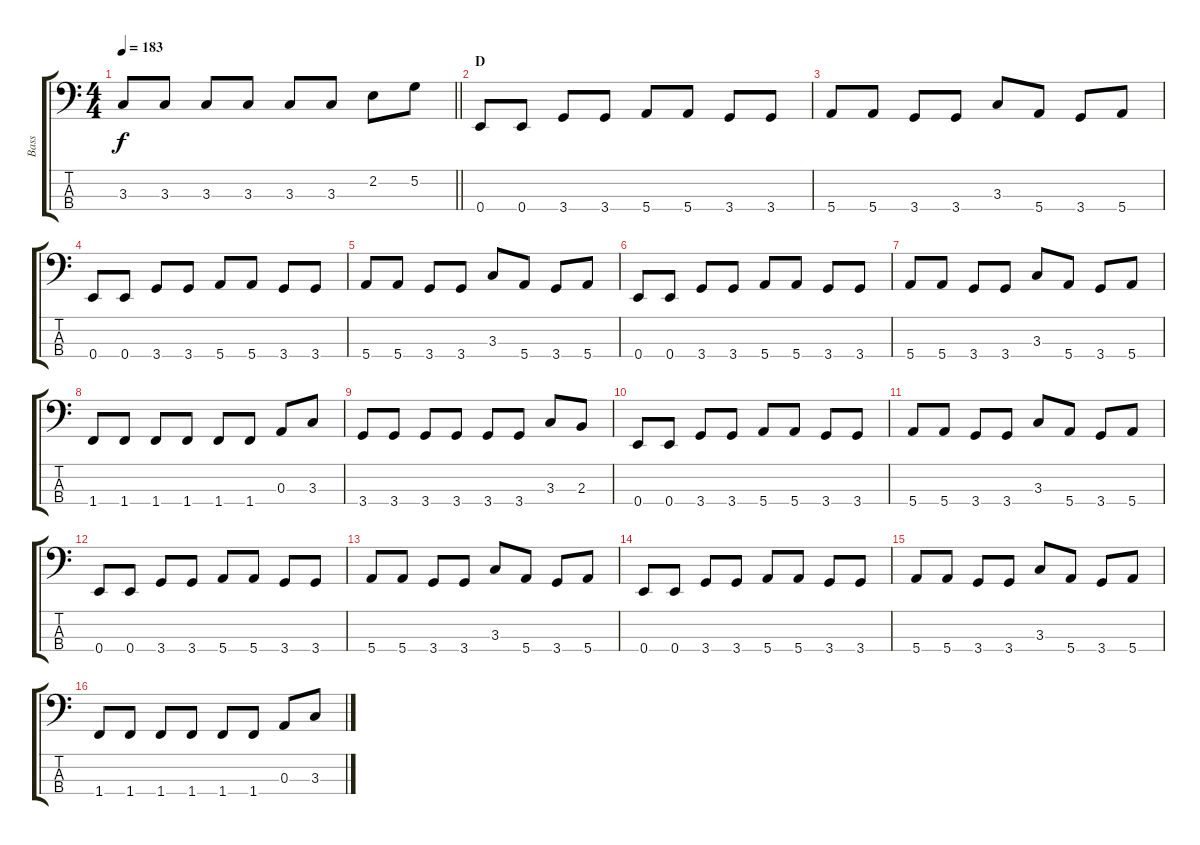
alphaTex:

\track ("Bass" "Bass") {instrument electricbassfinger}
\staff {score tabs}
\tuning (G2 D2 A1 E1) {hide}
\ts (4 4)
\tempo 183
\clef f4
\barLineRight lightlight
\ks c
3.3.8{dy f} 3.3.8 3.3.8 3.3.8 3.3.8 3.3.8 2.2.8 5.2.8 |
\section ("" "D")
0.4.8 0.4.8 3.4.8 3.4.8 5.4.8 5.4.8 3.4.8 3.4.8 |
5.4.8 5.4.8 3.4.8 3.4.8 3.3.8 5.4.8 3.4.8 5.4.8 |
0.4.8 0.4.8 3.4.8 3.4.8 5.4.8 5.4.8 3.4.8 3.4.8 |
5.4.8 5.4.8 3.4.8 3.4.8 3.3.8 5.4.8 3.4.8 5.4.8 |
0.4.8 0.4.8 3.4.8 3.4.8 5.4.8 5.4.8 3.4.8 3.4.8 |
5.4.8 5.4.8 3.4.8 3.4.8 3.3.8 5.4.8 3.4.8 5.4.8 |
1.4.8 1.4.8 1.4.8 1.4.8 1.4.8 1.4.8 0.3.8 3.3.8 |
3.4.8 3.4.8 3.4.8 3.4.8 3.4.8 3.4.8 3.3.8 2.3.8 |
0.4.8 0.4.8 3.4.8 3.4.8 5.4.8 5.4.8 3.4.8 3.4.8 |
5.4.8 5.4.8 3.4.8 3.4.8 3.3.8 5.4.8 3.4.8 5.4.8 |
0.4.8 0.4.8 3.4.8 3.4.8 5.4.8 5.4.8 3.4.8 3.4.8 |
5.4.8 5.4.8 3.4.8 3.4.8 3.3.8 5.4.8 3.4.8 5.4.8 |
0.4.8 0.4.8 3.4.8 3.4.8 5.4.8 5.4.8 3.4.8 3.4.8 |
5.4.8 5.4.8 3.4.8 3.4.8 3.3.8 5.4.8 3.4.8 5.4.8 |
1.4.8 1.4.8 1.4.8 1.4.8 1.4.8 1.4.8 0.3.8 3.3.8
